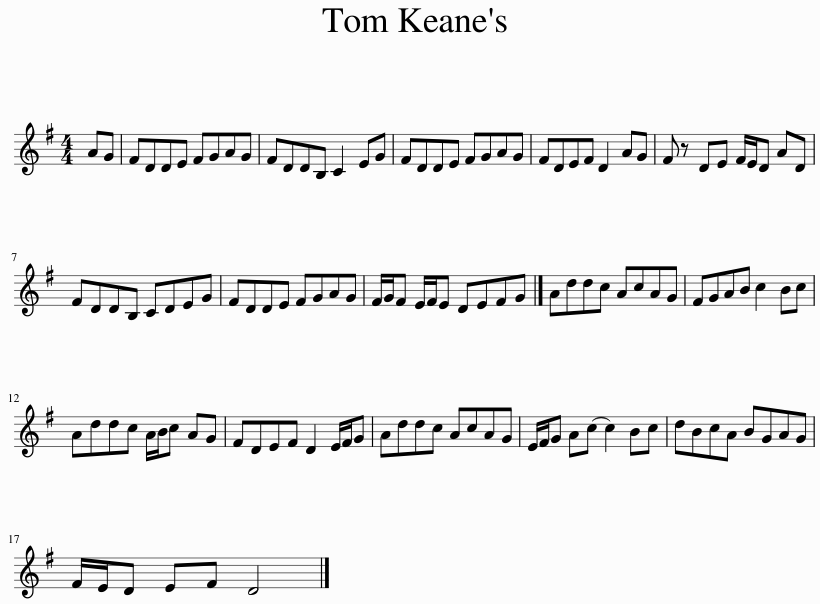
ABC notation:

X:1
L:1/8
M:4/4
I:linebreak $
K:G
V:1 treble
V:1
 AG | FDDE FGAG | FDDB, C2 EG | FDDE FGAG | FDEF D2 AG | %5
 F z DE F/E/D AD |$ FDDB, CDEG | FDDE FGAG | F/G/F E/F/E DEFG |] Addc AcAG | %10
 FGAB c2 Bc |$ Addc A/B/c AG | FDEF D2 E/F/G | Addc AcAG | E/F/G A(c c2) Bc | %15
 dBcA BGAG |$ F/E/D EF D4 |] %17
